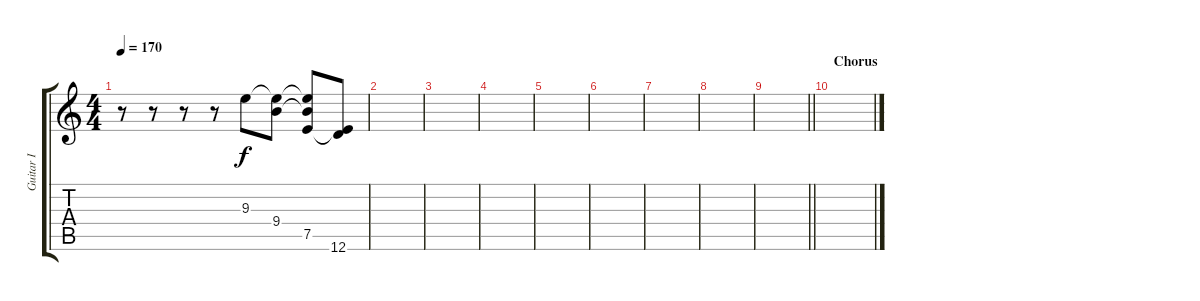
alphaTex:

\track ("Guitar I" "Guitar I") {instrument electricguitarclean}
\staff {score tabs}
\tuning (E4 B3 G3 D3 A2 D2) {hide}
\ts (4 4)
\tempo 170
\clef g2
\ks c
r.8{dy mp} r.8 r.8 r.8 9.3.8{dy f} (9.3{t} 9.4).8 (9.3{t} 9.4{t} 7.5).8 (7.5{t} 12.6).8 |
|
|
|
|
|
|
|
\barLineRight lightlight
|
\section ("" "Chorus")
